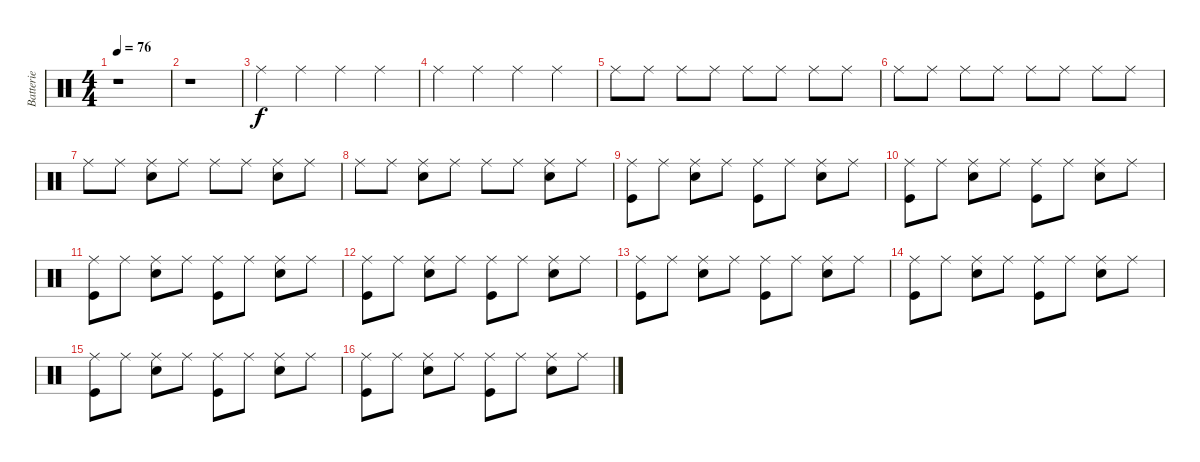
\track ("Batterie" "Batterie") {instrument percussion}
\staff {score}
\articulation defaults
\ts (4 4)
\tempo 76
\clef neutral
\ks c
r.1{dy f} |
r.1 |
"Ride (middle)".4 "Ride (middle)".4 "Ride (middle)".4 "Ride (middle)".4 |
"Ride (middle)".4 "Ride (middle)".4 "Ride (middle)".4 "Ride (middle)".4 |
"Ride (middle)".8 "Ride (middle)".8 "Ride (middle)".8 "Ride (middle)".8 "Ride (middle)".8 "Ride (middle)".8 "Ride (middle)".8 "Ride (middle)".8 |
"Ride (middle)".8 "Ride (middle)".8 "Ride (middle)".8 "Ride (middle)".8 "Ride (middle)".8 "Ride (middle)".8 "Ride (middle)".8 "Ride (middle)".8 |
"Ride (middle)".8 "Ride (middle)".8 ("Ride (middle)" "Snare (hit) 2").8 "Ride (middle)".8 "Ride (middle)".8 "Ride (middle)".8 ("Ride (middle)" "Snare (hit) 2").8 "Ride (middle)".8 |
"Ride (middle)".8 "Ride (middle)".8 ("Ride (middle)" "Snare (hit) 2").8 "Ride (middle)".8 "Ride (middle)".8 "Ride (middle)".8 ("Ride (middle)" "Snare (hit) 2").8 "Ride (middle)".8 |
("Ride (middle)" "Kick (hit)").8 "Ride (middle)".8 ("Ride (middle)" "Snare (hit) 2").8 "Ride (middle)".8 ("Ride (middle)" "Kick (hit)").8 "Ride (middle)".8 ("Ride (middle)" "Snare (hit) 2").8 "Ride (middle)".8 |
("Ride (middle)" "Kick (hit)").8 "Ride (middle)".8 ("Ride (middle)" "Snare (hit) 2").8 "Ride (middle)".8 ("Ride (middle)" "Kick (hit)").8 "Ride (middle)".8 ("Ride (middle)" "Snare (hit) 2").8 "Ride (middle)".8 |
("Ride (middle)" "Kick (hit)").8 "Ride (middle)".8 ("Ride (middle)" "Snare (hit) 2").8 "Ride (middle)".8 ("Ride (middle)" "Kick (hit)").8 "Ride (middle)".8 ("Ride (middle)" "Snare (hit) 2").8 "Ride (middle)".8 |
("Ride (middle)" "Kick (hit)").8 "Ride (middle)".8 ("Ride (middle)" "Snare (hit) 2").8 "Ride (middle)".8 ("Ride (middle)" "Kick (hit)").8 "Ride (middle)".8 ("Ride (middle)" "Snare (hit) 2").8 "Ride (middle)".8 |
("Ride (middle)" "Kick (hit)").8 "Ride (middle)".8 ("Ride (middle)" "Snare (hit) 2").8 "Ride (middle)".8 ("Ride (middle)" "Kick (hit)").8 "Ride (middle)".8 ("Ride (middle)" "Snare (hit) 2").8 "Ride (middle)".8 |
("Ride (middle)" "Kick (hit)").8 "Ride (middle)".8 ("Ride (middle)" "Snare (hit) 2").8 "Ride (middle)".8 ("Ride (middle)" "Kick (hit)").8 "Ride (middle)".8 ("Ride (middle)" "Snare (hit) 2").8 "Ride (middle)".8 |
("Ride (middle)" "Kick (hit)").8 "Ride (middle)".8 ("Ride (middle)" "Snare (hit) 2").8 "Ride (middle)".8 ("Ride (middle)" "Kick (hit)").8 "Ride (middle)".8 ("Ride (middle)" "Snare (hit) 2").8 "Ride (middle)".8 |
("Ride (middle)" "Kick (hit)").8 "Ride (middle)".8 ("Ride (middle)" "Snare (hit) 2").8 "Ride (middle)".8 ("Ride (middle)" "Kick (hit)").8 "Ride (middle)".8 ("Ride (middle)" "Snare (hit) 2").8 "Ride (middle)".8
